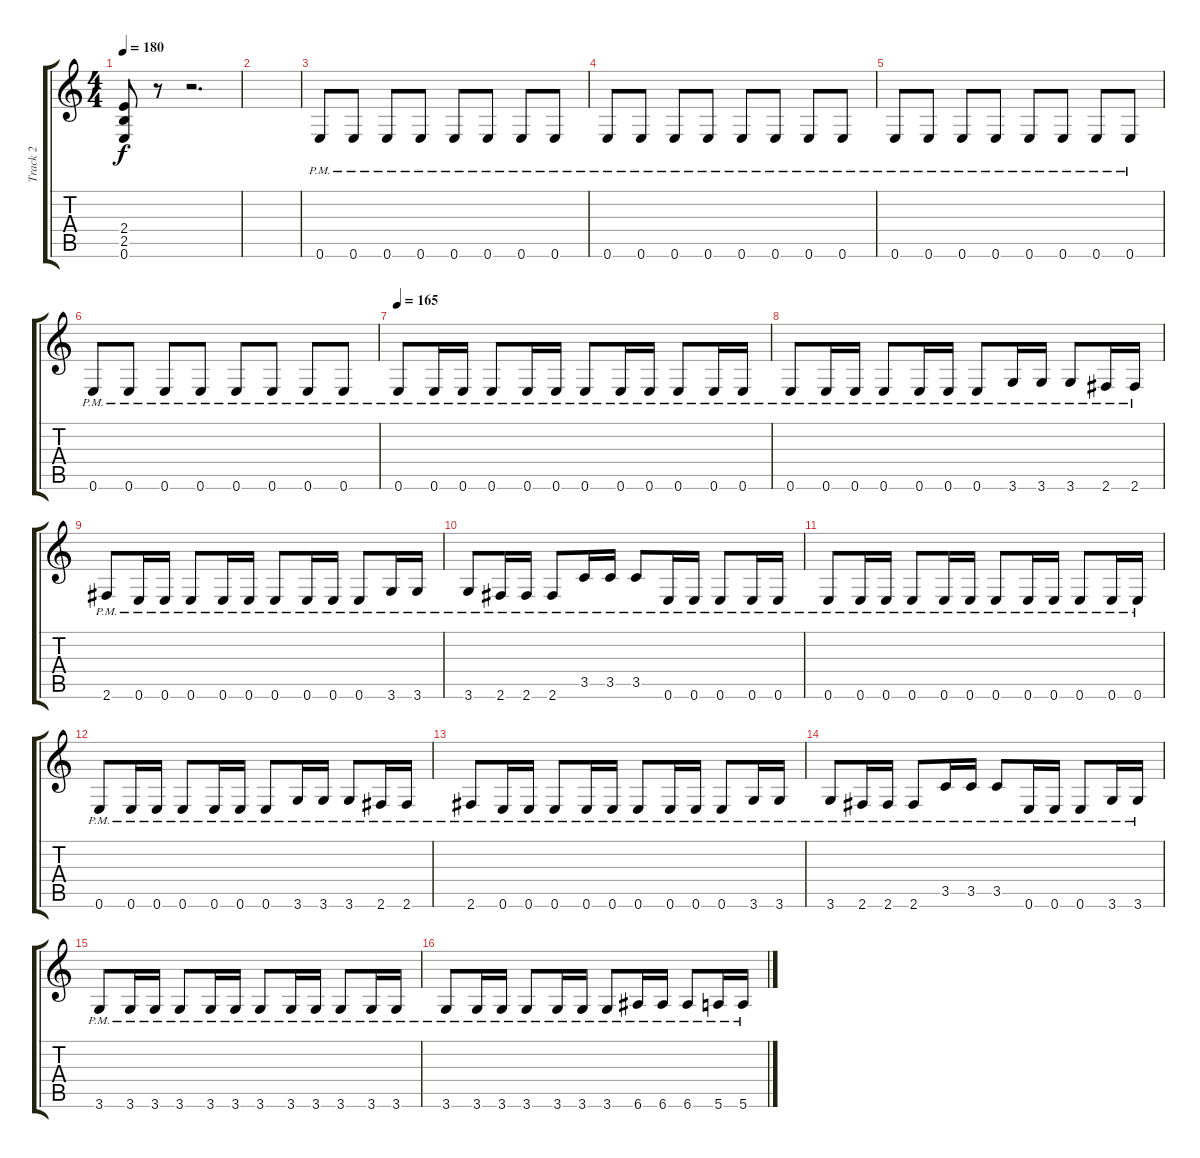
\track ("Track 2" "Track 2") {instrument distortionguitar}
\staff {score tabs}
\tuning (E4 B3 G3 D3 A2 E2) {hide}
\ts (4 4)
\tempo 180
\clef g2
\ks c
(2.4 2.5 0.6).8{dy f} r.8 r.2{d} |
|
0.6{pm}.8 0.6{pm}.8 0.6{pm}.8 0.6{pm}.8 0.6{pm}.8 0.6{pm}.8 0.6{pm}.8 0.6{pm}.8 |
0.6{pm}.8 0.6{pm}.8 0.6{pm}.8 0.6{pm}.8 0.6{pm}.8 0.6{pm}.8 0.6{pm}.8 0.6{pm}.8 |
0.6{pm}.8 0.6{pm}.8 0.6{pm}.8 0.6{pm}.8 0.6{pm}.8 0.6{pm}.8 0.6{pm}.8 0.6{pm}.8 |
0.6{pm}.8 0.6{pm}.8 0.6{pm}.8 0.6{pm}.8 0.6{pm}.8 0.6{pm}.8 0.6{pm}.8 0.6{pm}.8 |
\tempo 165
0.6{pm}.8 0.6{pm}.16 0.6{pm}.16 0.6{pm}.8 0.6{pm}.16 0.6{pm}.16 0.6{pm}.8 0.6{pm}.16 0.6{pm}.16 0.6{pm}.8 0.6{pm}.16 0.6{pm}.16 |
0.6{pm}.8 0.6{pm}.16 0.6{pm}.16 0.6{pm}.8 0.6{pm}.16 0.6{pm}.16 0.6{pm}.8 3.6{pm}.16 3.6{pm}.16 3.6{pm}.8 2.6{pm}.16 2.6{pm}.16 |
2.6{pm}.8 0.6{pm}.16 0.6{pm}.16 0.6{pm}.8 0.6{pm}.16 0.6{pm}.16 0.6{pm}.8 0.6{pm}.16 0.6{pm}.16 0.6{pm}.8 3.6{pm}.16 3.6{pm}.16 |
3.6{pm}.8 2.6{pm}.16 2.6{pm}.16 2.6{pm}.8 3.5{pm}.16 3.5{pm}.16 3.5{pm}.8 0.6{pm}.16 0.6{pm}.16 0.6{pm}.8 0.6{pm}.16 0.6{pm}.16 |
0.6{pm}.8 0.6{pm}.16 0.6{pm}.16 0.6{pm}.8 0.6{pm}.16 0.6{pm}.16 0.6{pm}.8 0.6{pm}.16 0.6{pm}.16 0.6{pm}.8 0.6{pm}.16 0.6{pm}.16 |
0.6{pm}.8 0.6{pm}.16 0.6{pm}.16 0.6{pm}.8 0.6{pm}.16 0.6{pm}.16 0.6{pm}.8 3.6{pm}.16 3.6{pm}.16 3.6{pm}.8 2.6{pm}.16 2.6{pm}.16 |
2.6{pm}.8 0.6{pm}.16 0.6{pm}.16 0.6{pm}.8 0.6{pm}.16 0.6{pm}.16 0.6{pm}.8 0.6{pm}.16 0.6{pm}.16 0.6{pm}.8 3.6{pm}.16 3.6{pm}.16 |
3.6{pm}.8 2.6{pm}.16 2.6{pm}.16 2.6{pm}.8 3.5{pm}.16 3.5{pm}.16 3.5{pm}.8 0.6{pm}.16 0.6{pm}.16 0.6{pm}.8 3.6{pm}.16 3.6{pm}.16 |
3.6{pm}.8 3.6{pm}.16 3.6{pm}.16 3.6{pm}.8 3.6{pm}.16 3.6{pm}.16 3.6{pm}.8 3.6{pm}.16 3.6{pm}.16 3.6{pm}.8 3.6{pm}.16 3.6{pm}.16 |
3.6{pm}.8 3.6{pm}.16 3.6{pm}.16 3.6{pm}.8 3.6{pm}.16 3.6{pm}.16 3.6{pm}.8 6.6{pm}.16 6.6{pm}.16 6.6{pm}.8 5.6{pm}.16 5.6{pm}.16
